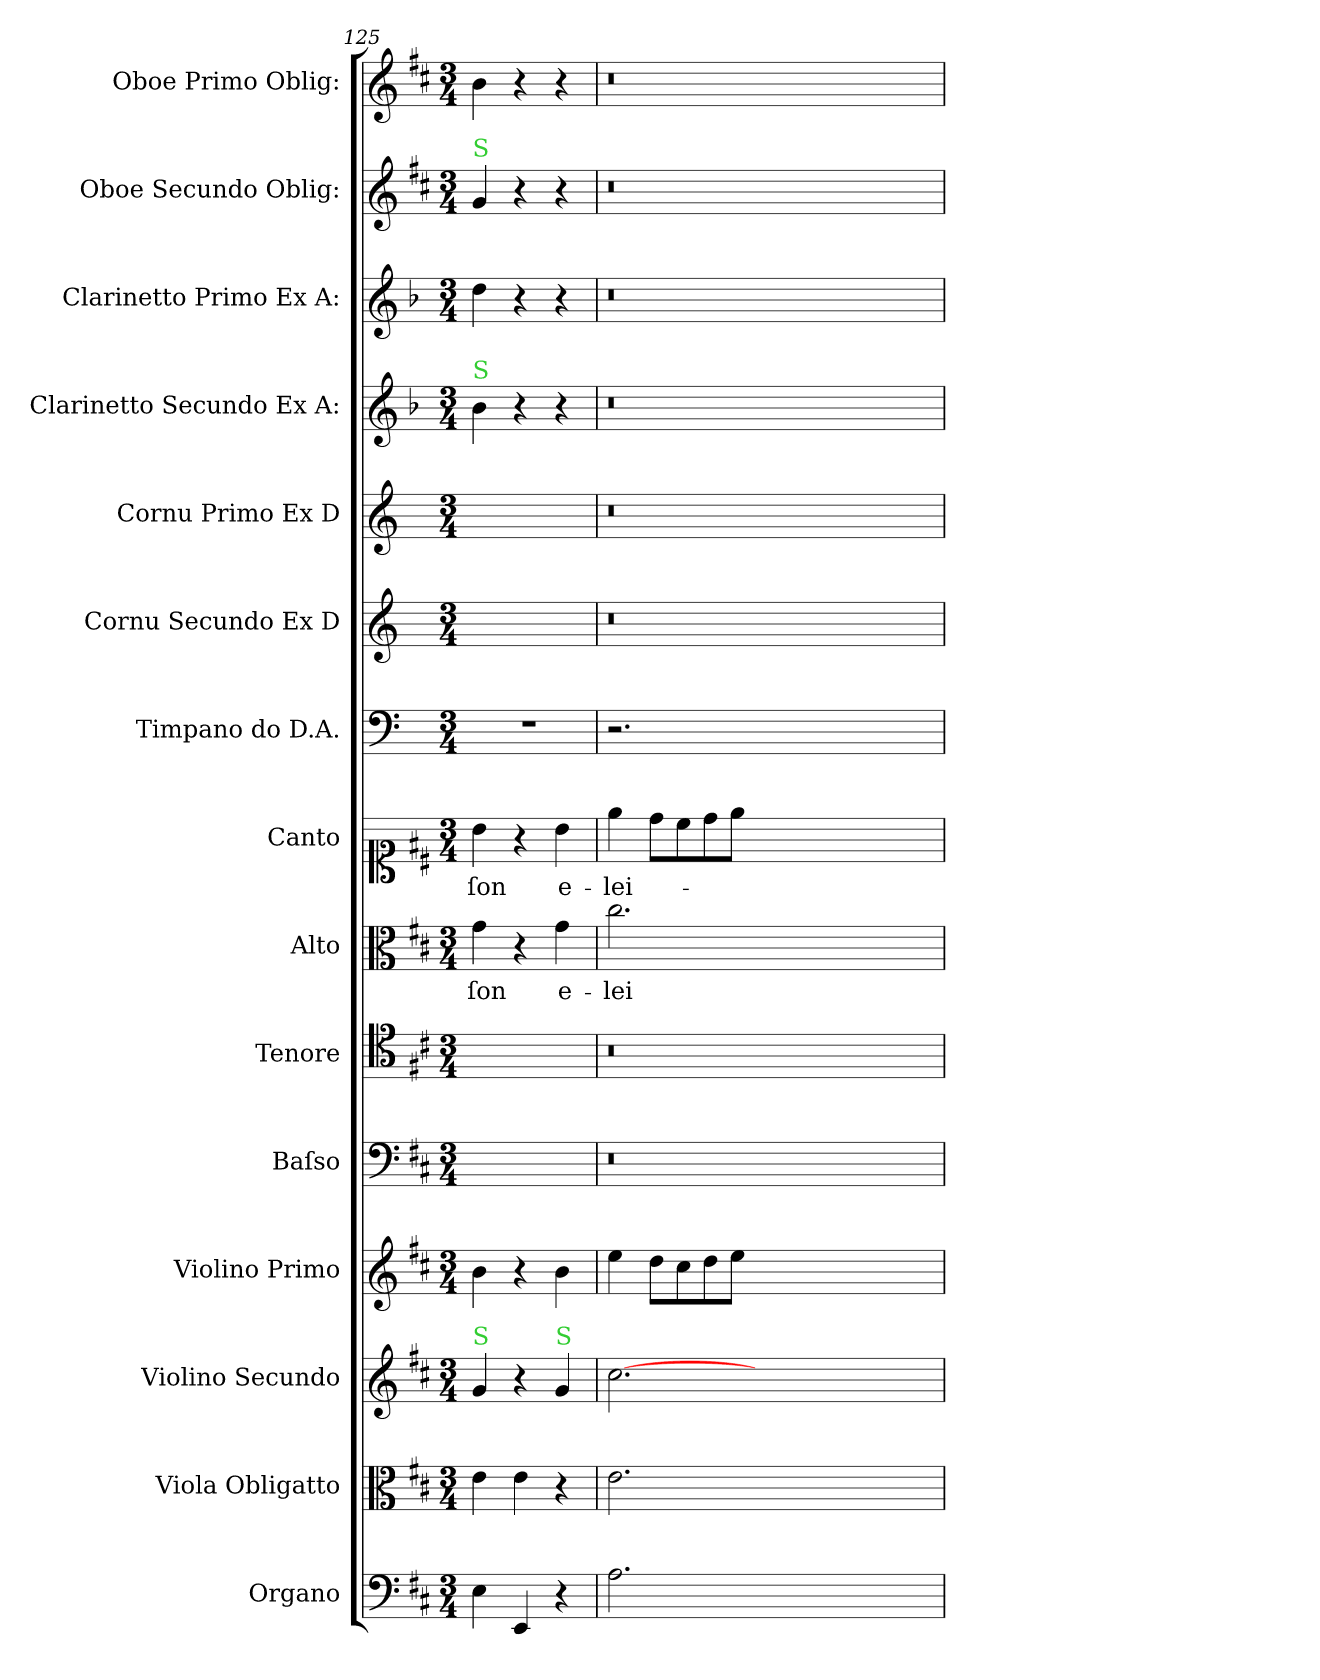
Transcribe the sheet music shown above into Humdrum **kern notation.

**kern	**kern	**kern	**kern	**kern	**kern	**kern	**text	**kern	**text	**kern	**kern	**kern	**kern	**kern	**kern	**kern
*part15	*part14	*part13	*part12	*part11	*part10	*part9	*part9	*part8	*part8	*part7	*part6	*part5	*part4	*part3	*part2	*part1
*staff15	*staff14	*staff13	*staff12	*staff11	*staff10	*staff9	*staff9	*staff8	*staff8	*staff7	*staff6	*staff5	*staff4	*staff3	*staff2	*staff1
*I"Organo	*I"Viola Obligatto	*I"Violino Secundo	*I"Violino Primo	*I"Baſso	*I"Tenore	*I"Alto	*	*I"Canto	*	*I"Timpano do D.A.	*I"Cornu Secundo Ex D	*I"Cornu Primo Ex D	*I"Clarinetto Secundo Ex A:	*I"Clarinetto Primo Ex A:	*I"Oboe Secundo Oblig:	*I"Oboe Primo Oblig:
*I'org	*I'vla obl	*I'vl 2	*I'vl 1	*I'B	*I'T	*I'A	*	*	*	*I'timp	*	*	*I'cl 2 in A	*I'cl 1 in A	*I'ob 2	*I'ob 1
*clefF4	*clefC3	*clefG2	*clefG2	*clefF4	*clefC4	*clefC3	*	*clefC1	*	*clefF4	*clefG2	*clefG2	*clefG2	*clefG2	*clefG2	*clefG2
*	*	*	*	*	*	*	*	*	*	*	*ITrd-1c-2	*ITrd-1c-2	*ITrd2c3	*ITrd2c3	*	*
*k[f#c#]	*k[f#c#]	*k[f#c#]	*k[f#c#]	*k[f#c#]	*k[f#c#]	*k[f#c#]	*	*k[f#c#]	*	*k[]	*k[f#c#]	*k[f#c#]	*k[f#c#]	*k[f#c#]	*k[f#c#]	*k[f#c#]
*M3/4	*M3/4	*M3/4	*M3/4	*M3/4	*M3/4	*M3/4	*	*M3/4	*	*M3/4	*M3/4	*M3/4	*M3/4	*M3/4	*M3/4	*M3/4
=125	=125	=125	=125	=125	=125	=125	=125	=125	=125	=125	=125	=125	=125	=125	=125	=125
!	!	!	!	!	!	!	!	!	!	!	!	!	!	!	!LO:TX:a:color=limegreen:t=S	!
!	!	!	!	!	!	!	!	!	!	!	!	!	!LO:TX:a:color=limegreen:t=S	!	!	!
!	!	!LO:TX:a:color=limegreen:t=S	!	!	!	!	!	!	!	!	!	!	!	!	!	!
4E\	4e\	4g/	4b\	2.ryy	2.ryy	4g\	-ſon	4b\	-ſon	2.r	2.ryy	2.ryy	4g\	4b\	4g/	4b\
4EE/	4e\	4r	4r	.	.	4r	.	4r	.	.	.	.	4r	4r	4r	4r
!	!	!LO:TX:a:color=limegreen:t=S	!	!	!	!	!	!	!	!	!	!	!	!	!	!
4r	4r	4g/	4b\	.	.	4g\	e-	4b\	e-	.	.	.	4r	4r	4r	4r
=126	=126	=126	=126	=126	=126	=126	=126	=126	=126	=126	=126	=126	=126	=126	=126	=126
2.A\	2.e\	[2.cc#\	4ee\	0.r	0.r	2.cc#\	-lei-	4ee\	-lei-	2.r	0.r	0.r	0.r	0.r	0.r	0.r
.	.	.	8dd\L	.	.	.	.	8dd\L	.	.	.	.	.	.	.	.
.	.	.	8cc#\	.	.	.	.	8cc#\	.	.	.	.	.	.	.	.
.	.	.	8dd\	.	.	.	.	8dd\	.	.	.	.	.	.	.	.
.	.	.	8ee\J	.	.	.	.	8ee\J	.	.	.	.	.	.	.	.
0ryy	0ryy	0ryy	0ryy	.	.	0ryy	.	0ryy	.	0ryy	.	.	.	.	.	.
4ryy	4ryy	4ryy	4ryy	.	.	4ryy	.	4ryy	.	4ryy	.	.	.	.	.	.
=	=	=	=	=	=	=	=	=	=	=	=	=	=	=	=	=
*-	*-	*-	*-	*-	*-	*-	*-	*-	*-	*-	*-	*-	*-	*-	*-	*-
